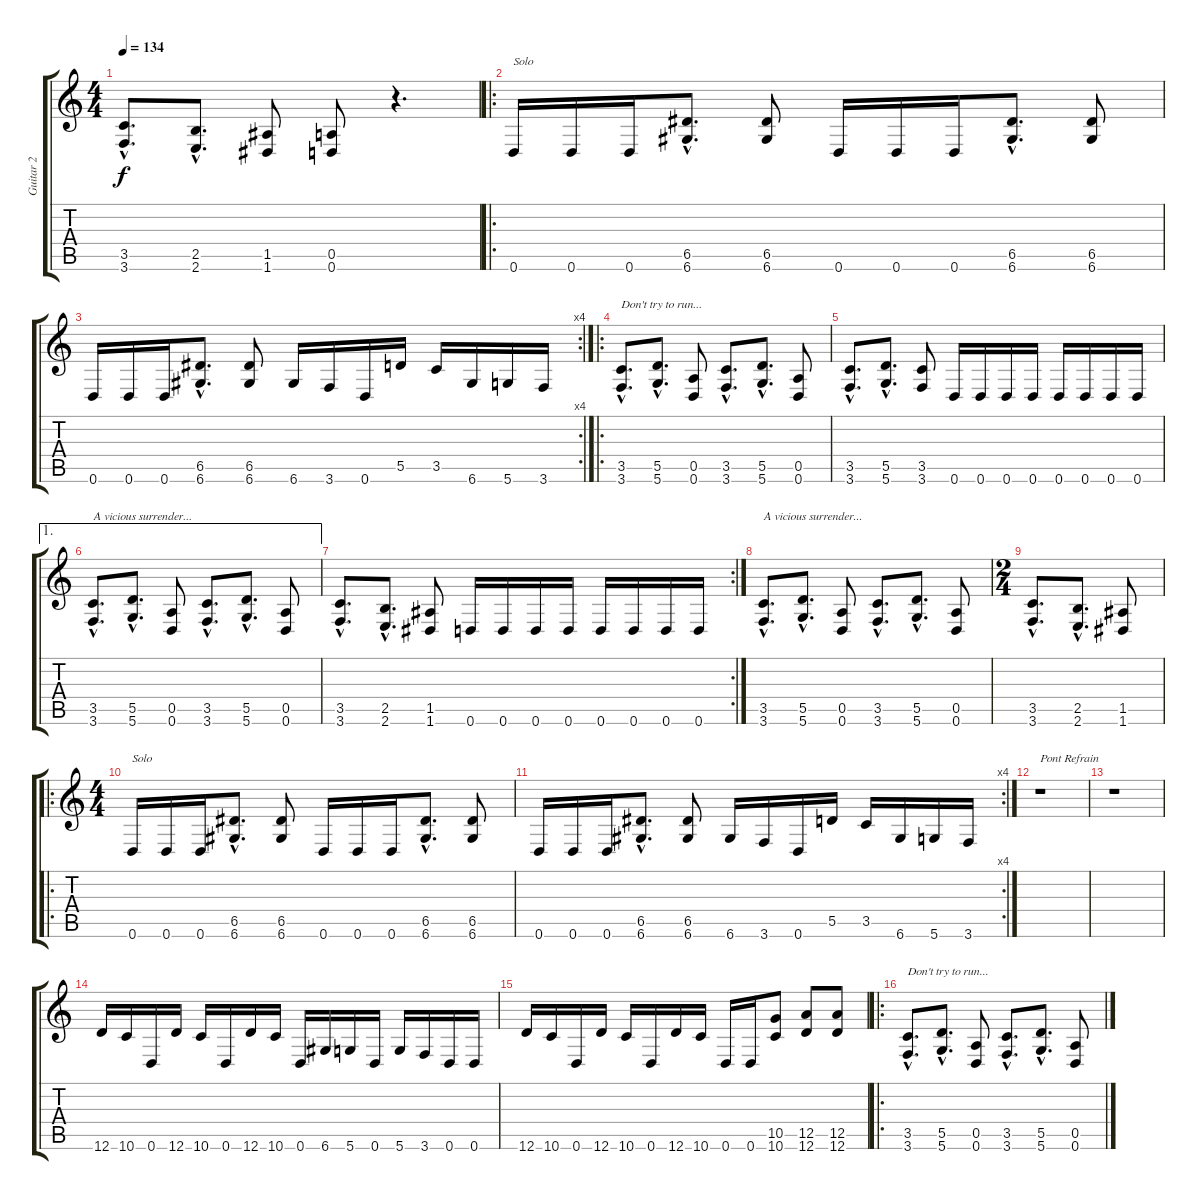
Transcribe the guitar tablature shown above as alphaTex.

\track ("Guitar 2" "Guitar 2") {instrument distortionguitar}
\staff {score tabs}
\tuning (E4 B3 G3 D3 A2 D2) {hide}
\ts (4 4)
\tempo 134
\clef g2
\ks c
(3.5{hac} 3.6{hac}).8{d dy f} (2.5{hac} 2.6{hac}).8{d} (1.5 1.6).8 (0.5 0.6).8 r.4{d} |
\ro
0.6.16{txt "Solo"} 0.6.16 0.6.16 (6.5{hac} 6.6{hac}).8{d} (6.5 6.6).8 0.6.16 0.6.16 0.6.16 (6.5{hac} 6.6{hac}).8{d} (6.5 6.6).8 |
\rc 4
0.6.16 0.6.16 0.6.16 (6.5{hac} 6.6{hac}).8{d} (6.5 6.6).8 6.6.16 3.6.16 0.6.16 5.5.16 3.5.16 6.6.16 5.6.16 3.6.16 |
\ro
(3.5{hac} 3.6{hac}).8{d txt "Don't try to run..."} (5.5{hac} 5.6{hac}).8{d} (0.5 0.6).8 (3.5{hac} 3.6{hac}).8{d} (5.5{hac} 5.6{hac}).8{d} (0.5 0.6).8 |
(3.5{hac} 3.6{hac}).8{d} (5.5{hac} 5.6{hac}).8{d} (3.5 3.6).8 0.6.16 0.6.16 0.6.16 0.6.16 0.6.16 0.6.16 0.6.16 0.6.16 |
\ae 1
(3.5{hac} 3.6{hac}).8{d txt "A vicious surrender..."} (5.5{hac} 5.6{hac}).8{d} (0.5 0.6).8 (3.5{hac} 3.6{hac}).8{d} (5.5{hac} 5.6{hac}).8{d} (0.5 0.6).8 |
\rc 2
(3.5{hac} 3.6{hac}).8{d} (2.5{hac} 2.6{hac}).8{d} (1.5 1.6).8 0.6.16 0.6.16 0.6.16 0.6.16 0.6.16 0.6.16 0.6.16 0.6.16 |
(3.5{hac} 3.6{hac}).8{d txt "A vicious surrender..."} (5.5{hac} 5.6{hac}).8{d} (0.5 0.6).8 (3.5{hac} 3.6{hac}).8{d} (5.5{hac} 5.6{hac}).8{d} (0.5 0.6).8 |
\ts (2 4)
(3.5{hac} 3.6{hac}).8{d} (2.5{hac} 2.6{hac}).8{d} (1.5 1.6).8 |
\ro
\ts (4 4)
0.6.16{txt "Solo"} 0.6.16 0.6.16 (6.5{hac} 6.6{hac}).8{d} (6.5 6.6).8 0.6.16 0.6.16 0.6.16 (6.5{hac} 6.6{hac}).8{d} (6.5 6.6).8 |
\rc 4
0.6.16 0.6.16 0.6.16 (6.5{hac} 6.6{hac}).8{d} (6.5 6.6).8 6.6.16 3.6.16 0.6.16 5.5.16 3.5.16 6.6.16 5.6.16 3.6.16 |
r.1{txt "Pont Refrain"} |
r.1 |
12.6.16 10.6.16 0.6.16 12.6.16 10.6.16 0.6.16 12.6.16 10.6.16 0.6.16 6.6.16 5.6.16 0.6.16 5.6.16 3.6.16 0.6.16 0.6.16 |
12.6.16 10.6.16 0.6.16 12.6.16 10.6.16 0.6.16 12.6.16 10.6.16 0.6.16 0.6.16 (10.5 10.6).8 (12.5 12.6).8 (12.5 12.6).8 |
\ro
(3.5{hac} 3.6{hac}).8{d txt "Don't try to run..."} (5.5{hac} 5.6{hac}).8{d} (0.5 0.6).8 (3.5{hac} 3.6{hac}).8{d} (5.5{hac} 5.6{hac}).8{d} (0.5 0.6).8
